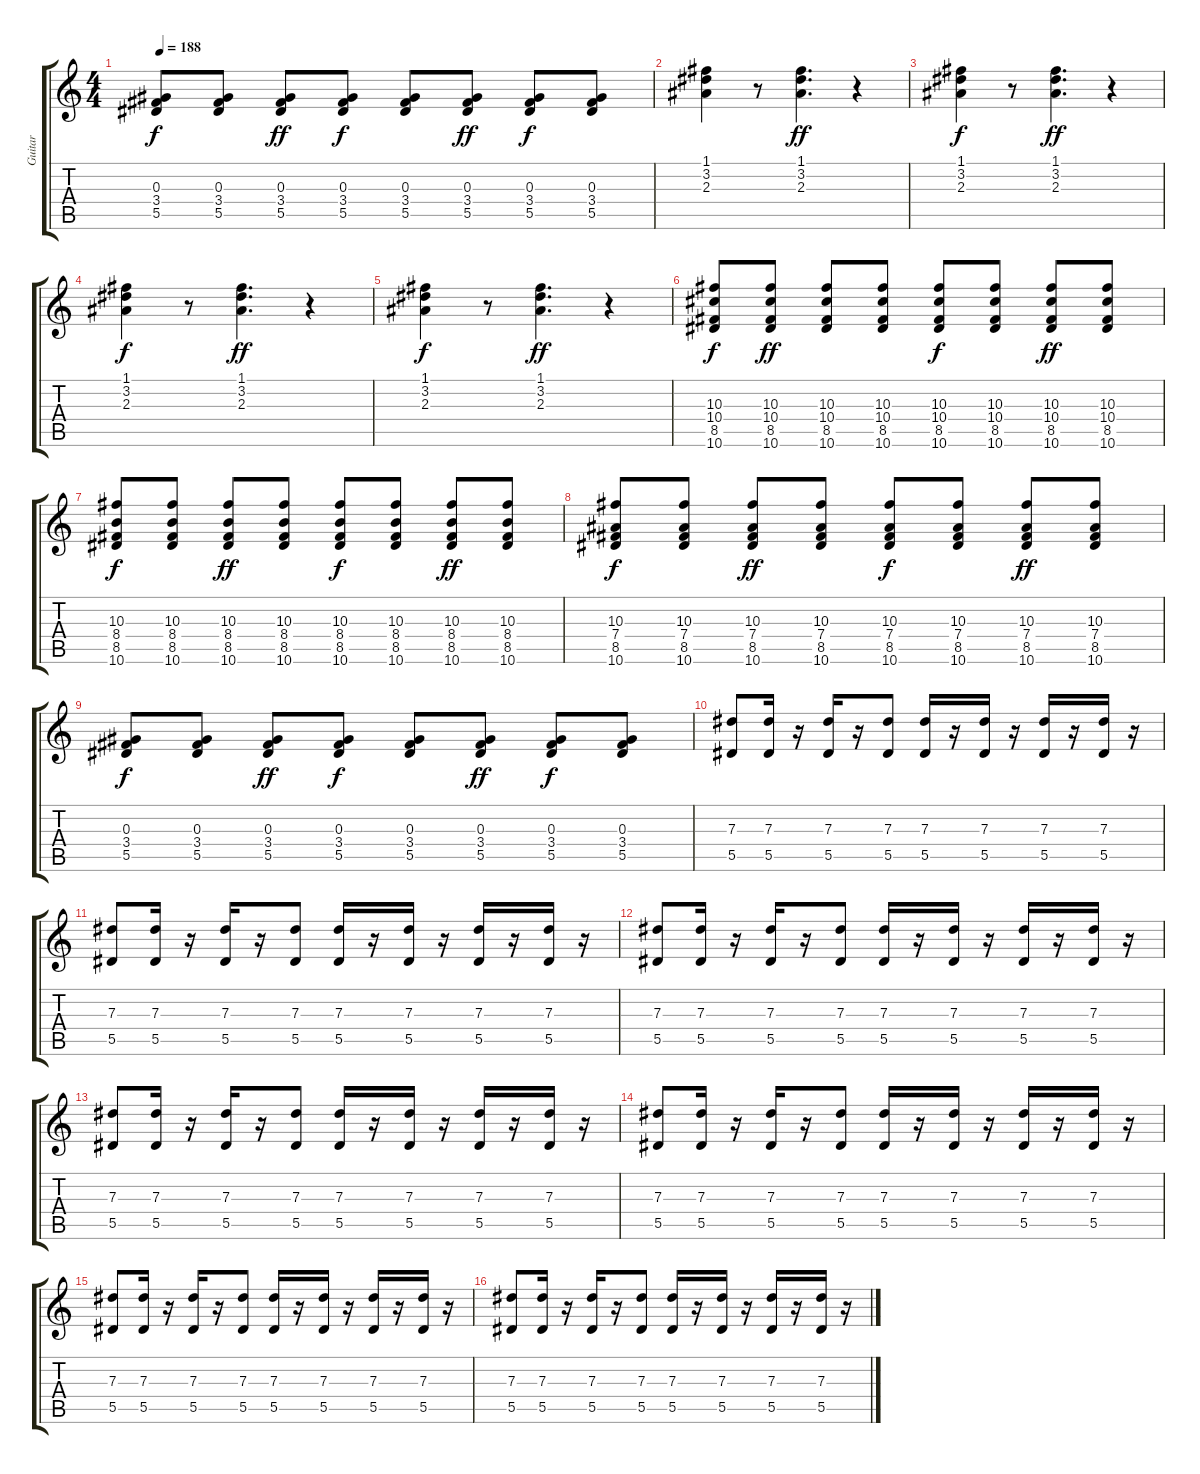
\track ("Guitar" "Guitar") {instrument overdrivenguitar}
\staff {score tabs}
\tuning (F4 C4 Ab3 Eb3 Bb2 F2) {hide}
\ts (4 4)
\tempo 188
\clef g2
\ks c
(0.3 3.4 5.5).8{dy f} (0.3 3.4 5.5).8 (0.3 3.4 5.5).8{dy ff} (0.3 3.4 5.5).8{dy f} (0.3 3.4 5.5).8 (0.3 3.4 5.5).8{dy ff} (0.3 3.4 5.5).8{dy f} (0.3 3.4 5.5).8 |
(1.1 3.2 2.3).4 r.8 (1.1 3.2 2.3).4{d dy ff} r.4 |
(1.1 3.2 2.3).4{dy f} r.8 (1.1 3.2 2.3).4{d dy ff} r.4 |
(1.1 3.2 2.3).4{dy f} r.8 (1.1 3.2 2.3).4{d dy ff} r.4 |
(1.1 3.2 2.3).4{dy f} r.8 (1.1 3.2 2.3).4{d dy ff} r.4 |
(10.3 10.4 8.5 10.6).8{dy f} (10.3 10.4 8.5 10.6).8{dy ff} (10.3 10.4 8.5 10.6).8 (10.3 10.4 8.5 10.6).8 (10.3 10.4 8.5 10.6).8{dy f} (10.3 10.4 8.5 10.6).8 (10.3 10.4 8.5 10.6).8{dy ff} (10.3 10.4 8.5 10.6).8 |
(10.3 8.4 8.5 10.6).8{dy f} (10.3 8.4 8.5 10.6).8 (10.3 8.4 8.5 10.6).8{dy ff} (10.3 8.4 8.5 10.6).8 (10.3 8.4 8.5 10.6).8{dy f} (10.3 8.4 8.5 10.6).8 (10.3 8.4 8.5 10.6).8{dy ff} (10.3 8.4 8.5 10.6).8 |
(10.3 7.4 8.5 10.6).8{dy f} (10.3 7.4 8.5 10.6).8 (10.3 7.4 8.5 10.6).8{dy ff} (10.3 7.4 8.5 10.6).8 (10.3 7.4 8.5 10.6).8{dy f} (10.3 7.4 8.5 10.6).8 (10.3 7.4 8.5 10.6).8{dy ff} (10.3 7.4 8.5 10.6).8 |
(0.3 3.4 5.5).8{dy f} (0.3 3.4 5.5).8 (0.3 3.4 5.5).8{dy ff} (0.3 3.4 5.5).8{dy f} (0.3 3.4 5.5).8 (0.3 3.4 5.5).8{dy ff} (0.3 3.4 5.5).8{dy f} (0.3 3.4 5.5).8 |
(7.3 5.5).8 (7.3 5.5).16 r.16 (7.3 5.5).16 r.16 (7.3 5.5).8 (7.3 5.5).16 r.16 (7.3 5.5).16 r.16 (7.3 5.5).16 r.16 (7.3 5.5).16 r.16 |
(7.3 5.5).8 (7.3 5.5).16 r.16 (7.3 5.5).16 r.16 (7.3 5.5).8 (7.3 5.5).16 r.16 (7.3 5.5).16 r.16 (7.3 5.5).16 r.16 (7.3 5.5).16 r.16 |
(7.3 5.5).8 (7.3 5.5).16 r.16 (7.3 5.5).16 r.16 (7.3 5.5).8 (7.3 5.5).16 r.16 (7.3 5.5).16 r.16 (7.3 5.5).16 r.16 (7.3 5.5).16 r.16 |
(7.3 5.5).8 (7.3 5.5).16 r.16 (7.3 5.5).16 r.16 (7.3 5.5).8 (7.3 5.5).16 r.16 (7.3 5.5).16 r.16 (7.3 5.5).16 r.16 (7.3 5.5).16 r.16 |
(7.3 5.5).8 (7.3 5.5).16 r.16 (7.3 5.5).16 r.16 (7.3 5.5).8 (7.3 5.5).16 r.16 (7.3 5.5).16 r.16 (7.3 5.5).16 r.16 (7.3 5.5).16 r.16 |
(7.3 5.5).8 (7.3 5.5).16 r.16 (7.3 5.5).16 r.16 (7.3 5.5).8 (7.3 5.5).16 r.16 (7.3 5.5).16 r.16 (7.3 5.5).16 r.16 (7.3 5.5).16 r.16 |
(7.3 5.5).8 (7.3 5.5).16 r.16 (7.3 5.5).16 r.16 (7.3 5.5).8 (7.3 5.5).16 r.16 (7.3 5.5).16 r.16 (7.3 5.5).16 r.16 (7.3 5.5).16 r.16
